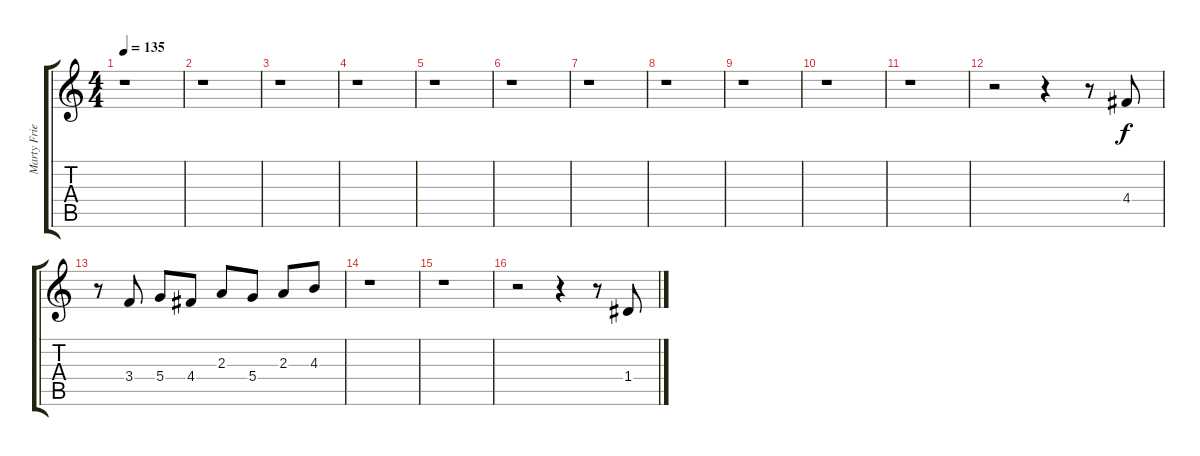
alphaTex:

\track ("Marty Friedman's fills" "Marty Frie") {instrument distortionguitar}
\staff {score tabs}
\tuning (E4 B3 G3 D3 A2 E2) {hide}
\ts (4 4)
\tempo 135
\clef g2
\ks c
r.1{dy f} |
r.1 |
r.1 |
r.1 |
r.1 |
r.1 |
r.1 |
r.1 |
r.1 |
r.1 |
r.1 |
r.2 r.4 r.8 4.4.8 |
r.8 3.4.8 5.4.8 4.4.8 2.3.8 5.4.8 2.3.8 4.3.8 |
r.1 |
r.1 |
r.2 r.4 r.8 1.4.8
